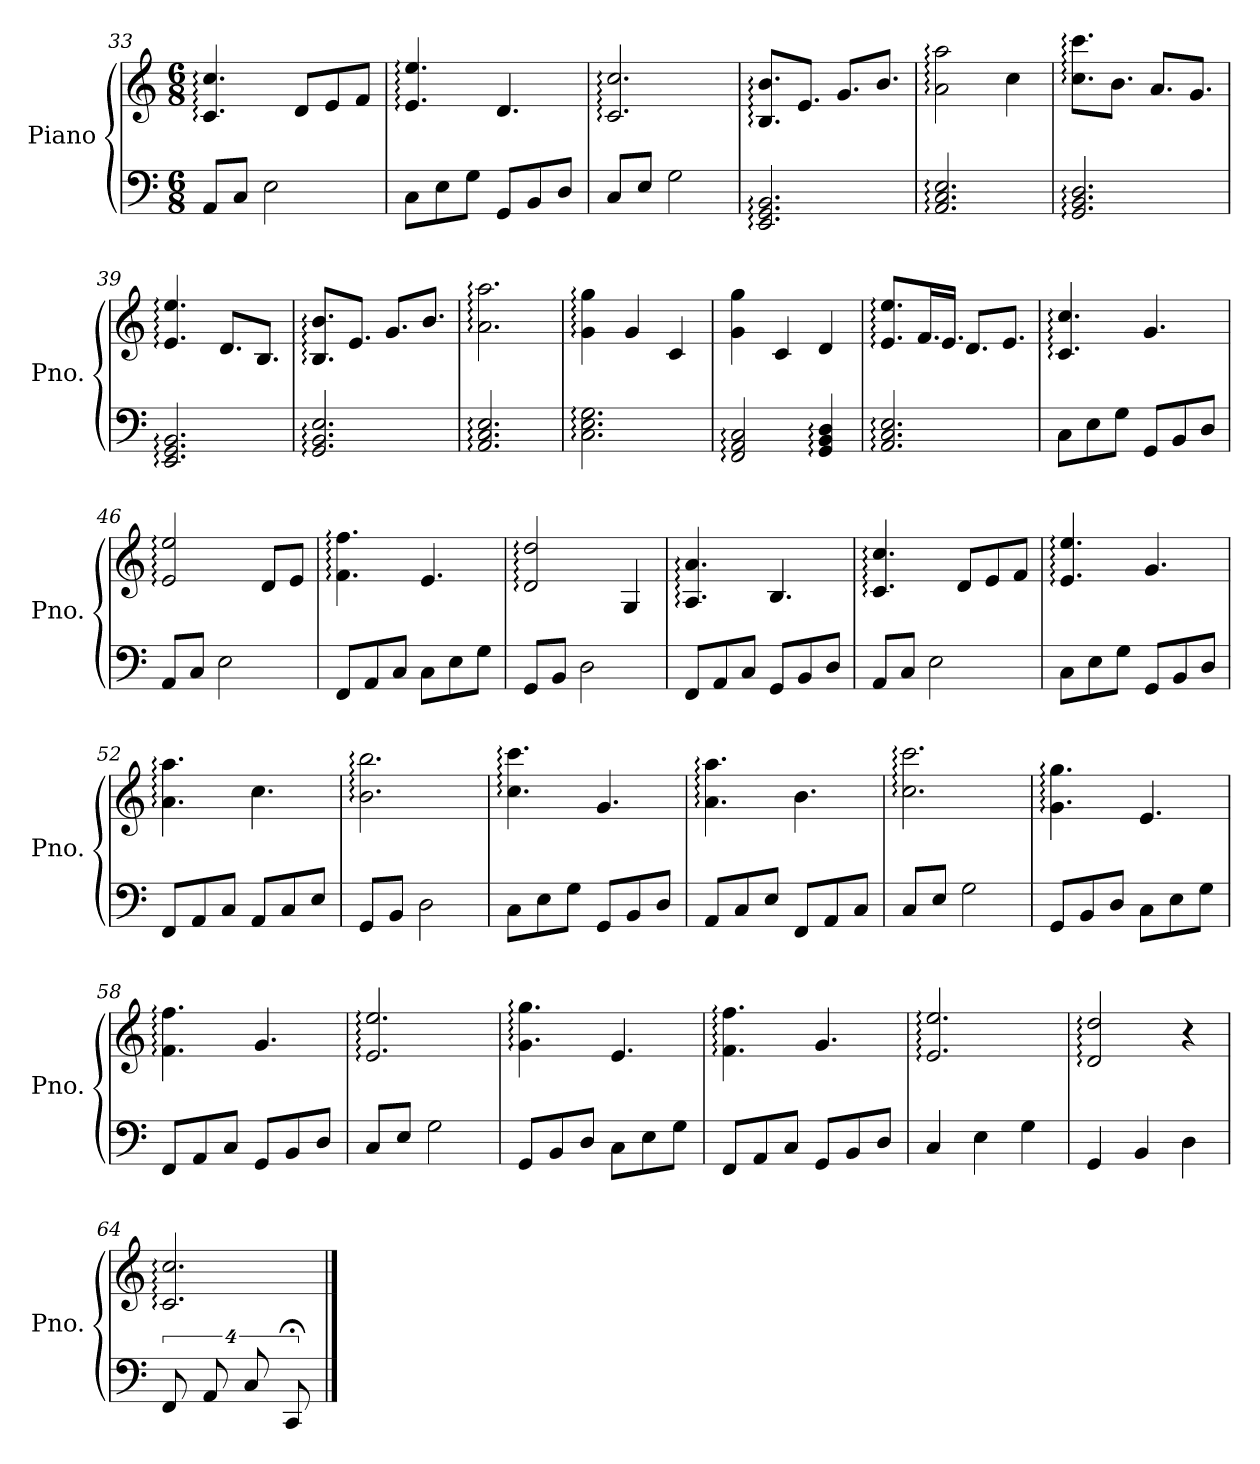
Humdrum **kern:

**kern	**kern
*part1	*part1
*staff2	*staff1
*I"Piano	*
*I'Pno.	*
*clefF4	*clefG2
*k[]	*k[]
*M6/8	*M6/8
=33	=33
8AA/L	4.c/: 4.cc/:
8C/J	.
2E\	.
.	8d/L
.	8e/
.	8f/J
=34	=34
8C\L	4.e/: 4.ee/:
8E\	.
8G\J	.
8GG/L	4.d/
8BB/	.
8D/J	.
=35	=35
8C/L	2.c/: 2.cc/:
8E/J	.
2G\	.
=36	=36
2.EE/: 2.GG/: 2.BB/:	8.B/: 8.b/:L
.	8.e/J
.	8.g/L
.	8.b/J
=37	=37
2.AA/: 2.C/: 2.E/:	2a\: 2aa\:
.	4cc\
!!LO:PB:g=z
=38	=38
2.GG/: 2.BB/: 2.D/:	8.cc\: 8.ccc\:L
.	8.b\J
.	8.a/L
.	8.g/J
=39	=39
2.EE/: 2.GG/: 2.BB/:	4.e/: 4.ee/:
.	8.d/L
.	8.B/J
=40	=40
2.GG/: 2.BB/: 2.E/:	8.B/: 8.b/:L
.	8.e/J
.	8.g/L
.	8.b/J
=41	=41
2.AA/: 2.C/: 2.E/:	2.a\: 2.aa\:
=42	=42
2.C\: 2.E\: 2.G\:	4g\: 4gg\:
.	4g/
.	4c/
=43	=43
2FF/: 2AA/: 2C/:	4g\ 4gg\
.	4c/
4GG/: 4BB/: 4D/:	4d/
=44	=44
2.AA/: 2.C/: 2.E/:	8.e/: 8.ee/:L
.	16.f/L
.	16.e/JJ
.	8.d/L
.	8.e/J
=45	=45
8C\L	4.c/: 4.cc/:
8E\	.
8G\J	.
8GG/L	4.g/
8BB/	.
8D/J	.
!!LO:LB:g=z
=46	=46
8AA/L	2e/: 2ee/:
8C/J	.
2E\	.
.	8d/L
.	8e/J
=47	=47
8FF/L	4.f\: 4.ff\:
8AA/	.
8C/J	.
8C\L	4.e/
8E\	.
8G\J	.
=48	=48
8GG/L	2d/: 2dd/:
8BB/J	.
2D\	.
.	4G/
=49	=49
8FF/L	4.A/: 4.a/:
8AA/	.
8C/J	.
8GG/L	4.B/
8BB/	.
8D/J	.
=50	=50
8AA/L	4.c/: 4.cc/:
8C/J	.
2E\	.
.	8d/L
.	8e/
.	8f/J
=51	=51
8C\L	4.e/: 4.ee/:
8E\	.
8G\J	.
8GG/L	4.g/
8BB/	.
8D/J	.
=52	=52
8FF/L	4.a\: 4.aa\:
8AA/	.
8C/J	.
8AA/L	4.cc\
8C/	.
8E/J	.
!!LO:LB:g=z
=53	=53
8GG/L	2.b\: 2.bb\:
8BB/J	.
2D\	.
=54	=54
8C\L	4.cc\: 4.ccc\:
8E\	.
8G\J	.
8GG/L	4.g/
8BB/	.
8D/J	.
=55	=55
8AA/L	4.a\: 4.aa\:
8C/	.
8E/J	.
8FF/L	4.b\
8AA/	.
8C/J	.
=56	=56
8C/L	2.cc\: 2.ccc\:
8E/J	.
2G\	.
=57	=57
8GG/L	4.g\: 4.gg\:
8BB/	.
8D/J	.
8C\L	4.e/
8E\	.
8G\J	.
=58	=58
8FF/L	4.f\: 4.ff\:
8AA/	.
8C/J	.
8GG/L	4.g/
8BB/	.
8D/J	.
=59	=59
8C/L	2.e/: 2.ee/:
8E/J	.
2G\	.
!!LO:LB:g=z
=60	=60
8GG/L	4.g\: 4.gg\:
8BB/	.
8D/J	.
8C\L	4.e/
8E\	.
8G\J	.
=61	=61
8FF/L	4.f\: 4.ff\:
8AA/	.
8C/J	.
8GG/L	4.g/
8BB/	.
8D/J	.
=62	=62
4C/	2.e/: 2.ee/:
4E\	.
4G\	.
=63	=63
4GG/	2d/: 2dd/:
4BB/	.
4D\	4r
=64	=64
16%3FF/	2.c/: 2.cc/:
16%3AA/	.
16%3C/	.
16%3CC;</	.
==	==
*-	*-
